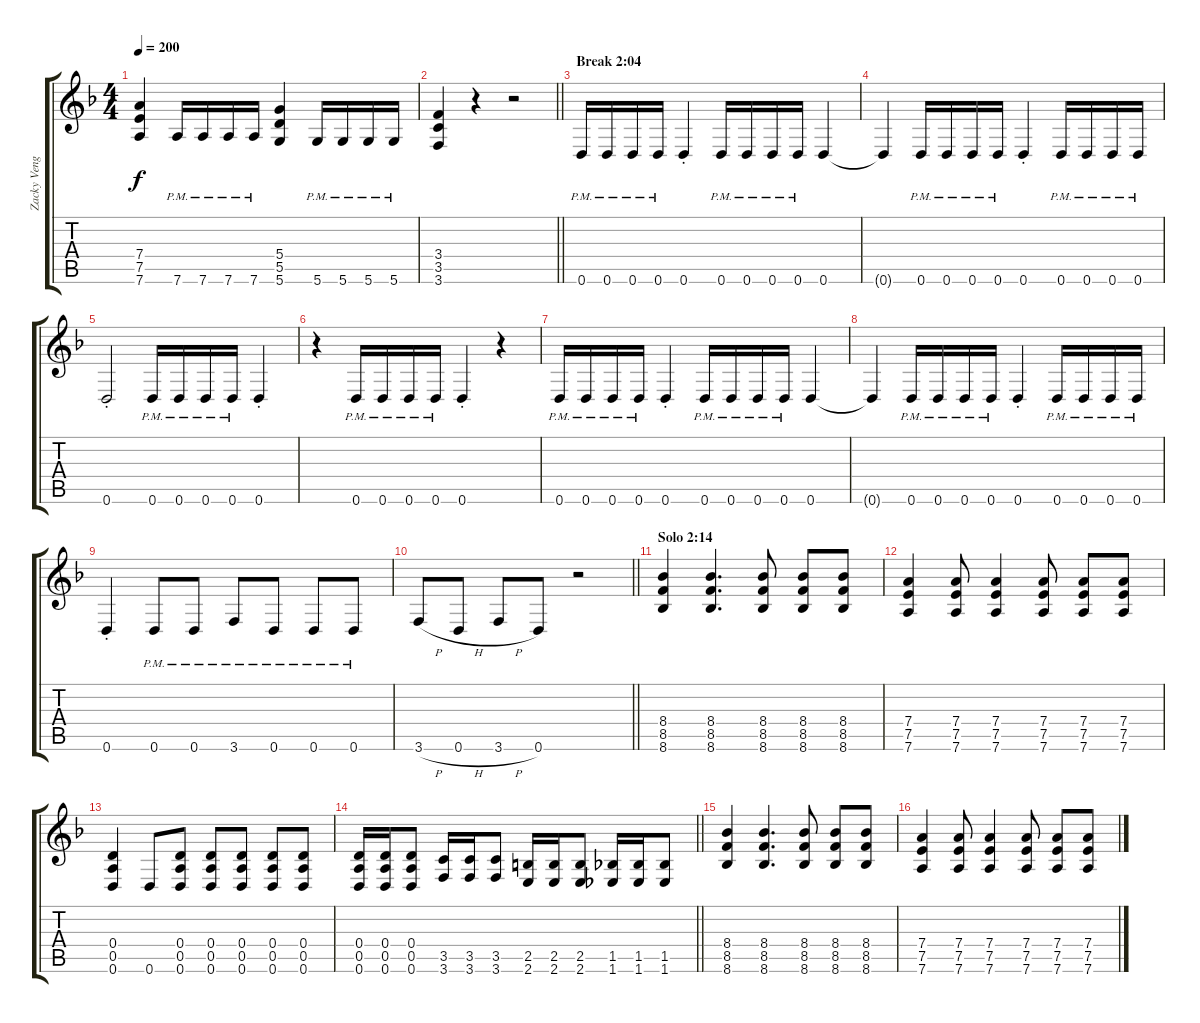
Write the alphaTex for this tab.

\track ("Zacky Vengeance (Rhythm) II" "Zacky Veng") {instrument distortionguitar}
\staff {score tabs}
\tuning (E4 B3 G3 D3 A2 D2) {hide}
\ts (4 4)
\tempo 200
\clef g2
\ks f
(7.4 7.5 7.6).4{dy f} 7.6{pm}.16 7.6{pm}.16 7.6{pm}.16 7.6{pm}.16 (5.4 5.5 5.6).4 5.6{pm}.16 5.6{pm}.16 5.6{pm}.16 5.6{pm}.16 |
\barLineRight lightlight
(3.4 3.5 3.6).4 r.4 r.2 |
\section ("" "Break 2:04")
0.6{pm}.16 0.6{pm}.16 0.6{pm}.16 0.6{pm}.16 0.6{st}.4 0.6{pm}.16 0.6{pm}.16 0.6{pm}.16 0.6{pm}.16 0.6.4 |
0.6{t}.4 0.6{pm}.16 0.6{pm}.16 0.6{pm}.16 0.6{pm}.16 0.6{st}.4 0.6{pm}.16 0.6{pm}.16 0.6{pm}.16 0.6{pm}.16 |
0.6{st}.2 0.6{pm}.16 0.6{pm}.16 0.6{pm}.16 0.6{pm}.16 0.6{st}.4 |
r.4 0.6{pm}.16 0.6{pm}.16 0.6{pm}.16 0.6{pm}.16 0.6{st}.4 r.4 |
0.6{pm}.16 0.6{pm}.16 0.6{pm}.16 0.6{pm}.16 0.6{st}.4 0.6{pm}.16 0.6{pm}.16 0.6{pm}.16 0.6{pm}.16 0.6.4 |
0.6{t}.4 0.6{pm}.16 0.6{pm}.16 0.6{pm}.16 0.6{pm}.16 0.6{st}.4 0.6{pm}.16 0.6{pm}.16 0.6{pm}.16 0.6{pm}.16 |
0.6{st}.4 0.6{pm}.8 0.6{pm}.8 3.6{pm}.8 0.6{pm}.8 0.6{pm}.8 0.6{pm}.8 |
\barLineRight lightlight
3.6{h}.8 0.6{h}.8 3.6{h}.8 0.6.8 r.2 |
\section ("" "Solo 2:14")
(8.4 8.5 8.6).4 (8.4 8.5 8.6).4{d} (8.4 8.5 8.6).8 (8.4 8.5 8.6).8 (8.4 8.5 8.6).8 |
(7.4 7.5 7.6).4 (7.4 7.5 7.6).8 (7.4 7.5 7.6).4 (7.4 7.5 7.6).8 (7.4 7.5 7.6).8 (7.4 7.5 7.6).8 |
(0.4 0.5 0.6).4 0.6.8 (0.4 0.5 0.6).8 (0.4 0.5 0.6).8 (0.4 0.5 0.6).8 (0.4 0.5 0.6).8 (0.4 0.5 0.6).8 |
\barLineRight lightlight
(0.4 0.5 0.6).16 (0.4 0.5 0.6).16 (0.4 0.5 0.6).8 (3.5 3.6).16 (3.5 3.6).16 (3.5 3.6).8 (2.5 2.6).16 (2.5 2.6).16 (2.5 2.6).8 (1.5 1.6).16 (1.5 1.6).16 (1.5 1.6).8 |
(8.4 8.5 8.6).4 (8.4 8.5 8.6).4{d} (8.4 8.5 8.6).8 (8.4 8.5 8.6).8 (8.4 8.5 8.6).8 |
(7.4 7.5 7.6).4 (7.4 7.5 7.6).8 (7.4 7.5 7.6).4 (7.4 7.5 7.6).8 (7.4 7.5 7.6).8 (7.4 7.5 7.6).8
